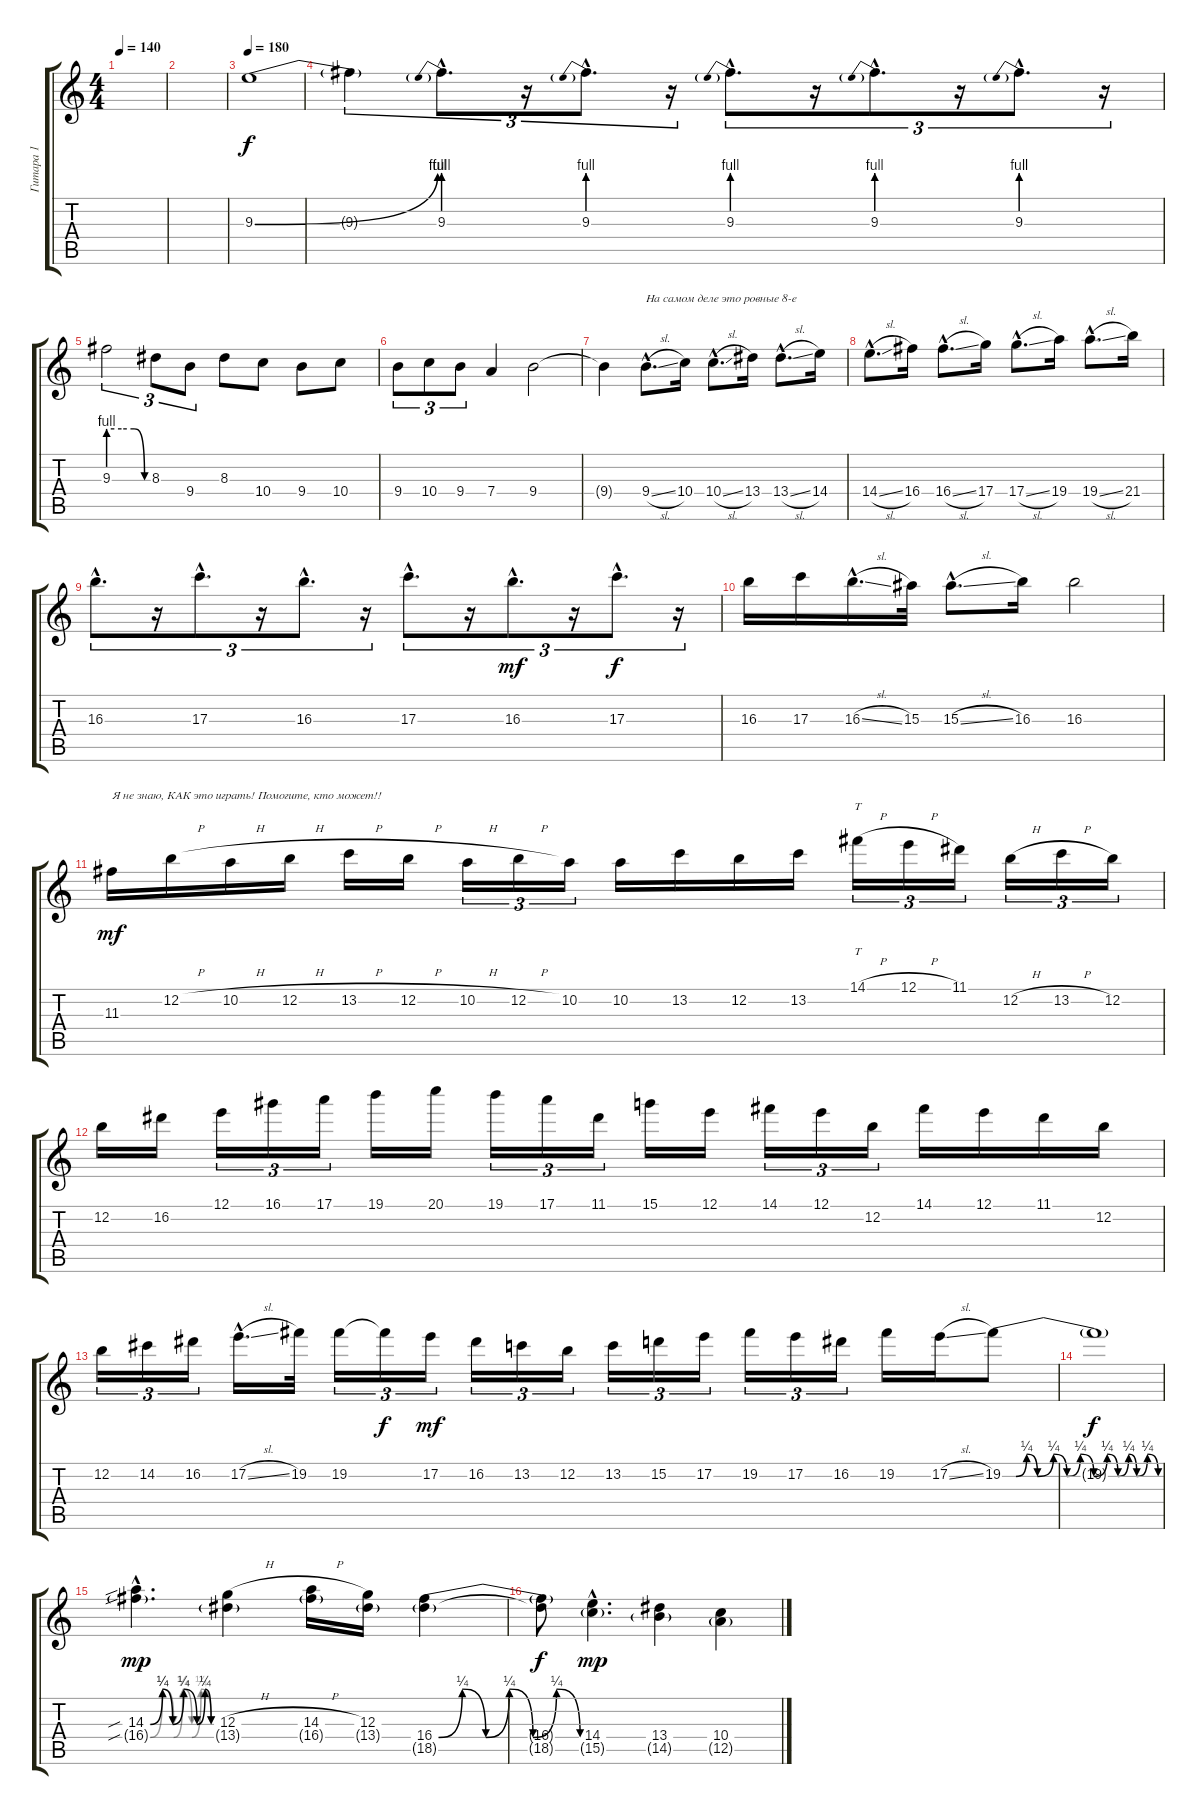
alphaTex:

\track ("Гитара 1" "Гитара 1") {instrument distortionguitar}
\staff {score tabs}
\tuning (E4 B3 G3 D3 A2 E2) {hide}
\ts (4 4)
\tempo 140
\clef g2
\ks c
|
|
\tempo 180
9.3{be (bend 0 0 60 4)}.1{volume 12 balance 6 instrument overdrivenguitar} |
9.3{t}.4{tu (3 2)} 9.3{be (prebend 0 4 60 4) hac}.8{d tu (3 2)} r.16{tu (3 2)} 9.3{be (prebend 0 4 60 4) hac}.8{d tu (3 2)} r.16{tu (3 2)} 9.3{be (prebend 0 4 60 4) hac}.8{d tu (3 2)} r.16{tu (3 2)} 9.3{be (prebend 0 4 60 4) hac}.8{d tu (3 2)} r.16{tu (3 2)} 9.3{be (prebend 0 4 60 4) hac}.8{d tu (3 2)} r.16{tu (3 2)} |
9.3{be (custom 0 4 20 4 39 4 55 0 60 0)}.2{tu (3 2)} 8.3.8{tu (3 2)} 9.4.8{tu (3 2)} 8.3.8 10.4.8 9.4.8 10.4.8 |
9.4.8{tu (3 2)} 10.4.8{tu (3 2)} 9.4.8{tu (3 2)} 7.4.4 9.4.2 |
9.4{t}.4 9.4{sl hac}.8{d txt "На самом деле это ровные 8-е"} 10.4.16 10.4{sl hac}.8{d} 13.4.16 13.4{sl hac}.8{d} 14.4.16 |
14.4{sl hac}.8{d} 16.4.16 16.4{sl hac}.8{d} 17.4.16 17.4{sl hac}.8{d} 19.4.16 19.4{sl hac}.8{d} 21.4.16 |
16.3{hac}.8{d tu (3 2)} r.16{tu (3 2)} 17.3{hac}.8{d tu (3 2)} r.16{tu (3 2)} 16.3{hac}.8{d tu (3 2)} r.16{tu (3 2)} 17.3{hac}.8{d tu (3 2)} r.16{tu (3 2)} 16.3{hac}.8{d tu (3 2) dy mf} r.16{tu (3 2)} 17.3{hac}.8{d tu (3 2) dy f} r.16{tu (3 2)} |
16.3.16 17.3.16 16.3{sl hac}.16{d} 15.3.32 15.3{sl hac}.8{d} 16.3.16 16.3.2 |
11.3.16{txt "Я не знаю, КАК это играть! Помогите, кто может!!" dy mf} 12.2{h}.16 10.2{h}.16 12.2{h}.16 13.2{h}.16 12.2{h}.16 10.2{h}.16{tu (3 2)} 12.2{h}.16{tu (3 2)} 10.2.16{tu (3 2)} 10.2.16 13.2.16 12.2.16 13.2.16 14.1{h}.16{tt tu (3 2)} 12.1{h}.16{tu (3 2)} 11.1.16{tu (3 2)} 12.2{h}.16{tu (3 2)} 13.2{h}.16{tu (3 2)} 12.2.16{tu (3 2)} |
12.2.16 16.2.16 12.1.16{tu (3 2)} 16.1.16{tu (3 2)} 17.1.16{tu (3 2)} 19.1.16 20.1.16 19.1.16{tu (3 2)} 17.1.16{tu (3 2)} 11.1.16{tu (3 2)} 15.1.16 12.1.16 14.1.16{tu (3 2)} 12.1.16{tu (3 2)} 12.2.16{tu (3 2)} 14.1.16 12.1.16 11.1.16 12.2.16 |
12.2.16{tu (3 2)} 14.2.16{tu (3 2)} 16.2.16{tu (3 2)} 17.2{sl hac}.16{d} 19.2.32 19.2.16{tu (3 2)} 19.2{t}.16{tu (3 2) dy f} 17.2.16{tu (3 2) dy mf} 16.2.16{tu (3 2)} 13.2.16{tu (3 2)} 12.2.16{tu (3 2)} 13.2.16{tu (3 2)} 15.2.16{tu (3 2)} 17.2.16{tu (3 2)} 19.2.16{tu (3 2)} 17.2.16{tu (3 2)} 16.2.16{tu (3 2)} 19.2.16 17.2{sl}.16 19.2{be (custom 0 0 5 0 9 1 13 0 19 1 24 0 29 1 34 0 39 1 43 0 47 1 50 0 54 1 58 0 60 0)}.8 |
19.2{t}.1{dy f} |
(14.3{be (custom 0 0 12 1 22 0 33 1 46 0 54 1 60 0) sib hac} 16.4{be (custom 0 0 12 1 23 0 32 1 41 0 50 1 60 0) sib g hac}).4{d dy mp} (12.3{h} 13.4{g}).4 (14.3{h} 16.4{g}).16 (12.3 13.4{g}).16 (16.4{be (custom 0 0 10 1 20 0 30 1 40 0 50 1 60 0)} 18.5{g}).4 |
(16.4{t} 18.5{t}).8{dy f} (14.4{hac} 15.5{g hac}).4{d dy mp} (13.4 14.5{g}).4 (10.4 12.5{g}).4
